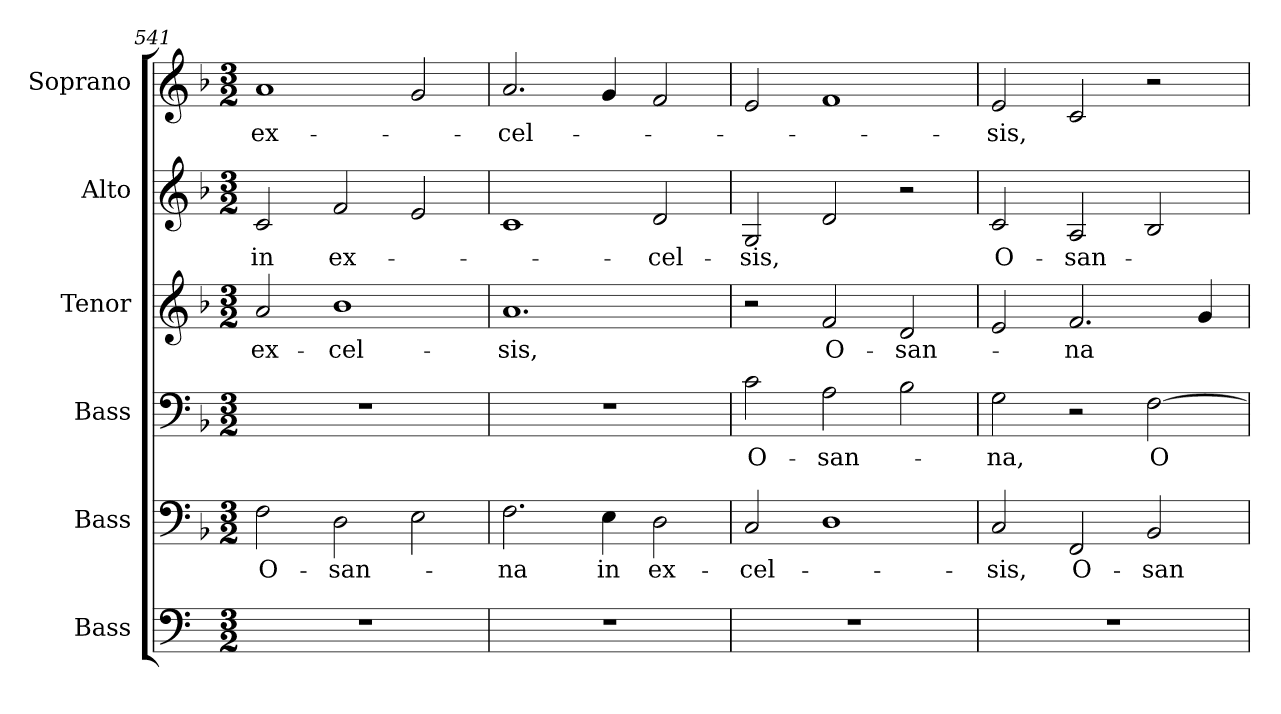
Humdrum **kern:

**kern	**kern	**text	**kern	**text	**kern	**text	**kern	**text	**kern	**text
*part6	*part5	*part5	*part4	*part4	*part3	*part3	*part2	*part2	*part1	*part1
*staff6	*staff5	*staff5	*staff4	*staff4	*staff3	*staff3	*staff2	*staff2	*staff1	*staff1
*I"Bass	*I"Bass	*	*I"Bass	*	*I"Tenor	*	*I"Alto	*	*I"Soprano	*
*I'B.	*I'B.	*	*I'B.	*	*I'T.	*	*I'A.	*	*I'S.	*
*clefF4	*clefF4	*	*clefF4	*	*clefG2	*	*clefG2	*	*clefG2	*
*	*	*	*	*	*ITrd7c12	*	*ITrd7c12	*	*	*
*k[]	*k[b-]	*	*k[b-]	*	*k[b-]	*	*k[b-]	*	*k[b-]	*
*C:	*F:	*	*F:	*	*F:	*	*F:	*	*F:	*
*M3/2	*M3/2	*	*M3/2	*	*M3/2	*	*M3/2	*	*M3/2	*
=541	=541	=541	=541	=541	=541	=541	=541	=541	=541	=541
!LO:N:vis=1	!	!	!	!	!	!	!	!	!	!
!	!	!LO:LY:b:color=#000000	!LO:N:vis=1	!	!	!	!	!	!	!
!	!	!	!	!	!	!LO:LY:b:color=#000000	!	!	!	!
!	!	!	!	!	!	!	!	!LO:LY:b:color=#000000	!	!
!	!	!	!	!	!	!	!	!	!	!LO:LY:b:color=#000000
1.r	2Fi\	O-	1.r	.	2Ai/	ex-	2Ci/	in	1ai	ex-
!	!	!LO:LY:b:color=#000000	!	!	!	!	!	!	!	!
!	!	!	!	!	!	!LO:LY:b:color=#000000	!	!	!	!
!	!	!	!	!	!	!	!	!LO:LY:b:color=#000000	!	!
.	2Di\	-san-	.	.	1B-i	-cel-	2Fi/	ex-	.	.
.	2Ei\	.	.	.	.	.	2Ei/	.	2gi/	.
!!LO:PB:g=z
=542	=542	=542	=542	=542	=542	=542	=542	=542	=542	=542
!LO:N:vis=1	!	!	!	!	!	!	!	!	!	!
!	!	!LO:LY:b:color=#000000	!LO:N:vis=1	!	!	!	!	!	!	!
!	!	!	!	!	!	!LO:LY:b:color=#000000	!	!	!	!
!	!	!	!	!	!	!	!	!	!	!LO:LY:b:color=#000000
1.r	2.Fi\	-na	1.r	.	1.Ai	-sis,	1Ci	.	2.ai/	-cel-
!	!	!LO:LY:b:color=#000000	!	!	!	!	!	!	!	!
.	4Ei\	in	.	.	.	.	.	.	4gi/	.
!	!	!LO:LY:b:color=#000000	!	!	!	!	!	!	!	!
!	!	!	!	!	!	!	!	!LO:LY:b:color=#000000	!	!
.	2Di\	ex-	.	.	.	.	2Di/	-cel-	2fi/	.
=543	=543	=543	=543	=543	=543	=543	=543	=543	=543	=543
!LO:N:vis=1	!	!	!	!	!	!	!	!	!	!
!	!	!LO:LY:b:color=#000000	!	!	!	!	!	!	!	!
!	!	!	!	!LO:LY:b:color=#000000	!	!	!	!	!	!
!	!	!	!	!	!	!	!	!LO:LY:b:color=#000000	!	!
1.r	2Ci/	-cel-	2ci\	O-	2r	.	2GGi/	-sis,	2ei/	.
!	!	!	!	!LO:LY:b:color=#000000	!	!	!	!	!	!
!	!	!	!	!	!	!LO:LY:b:color=#000000	!	!	!	!
.	1Di	.	2Ai\	-san-	2Fi/	O-	2Di/	.	1fi	.
!	!	!	!	!	!	!LO:LY:b:color=#000000	!	!	!	!
.	.	.	2B-i\	.	2Di/	-san-	2r	.	.	.
=544	=544	=544	=544	=544	=544	=544	=544	=544	=544	=544
!LO:N:vis=1	!	!	!	!	!	!	!	!	!	!
!	!	!LO:LY:b:color=#000000	!	!	!	!	!	!	!	!
!	!	!	!	!LO:LY:b:color=#000000	!	!	!	!	!	!
!	!	!	!	!	!	!	!	!LO:LY:b:color=#000000	!	!
!	!	!	!	!	!	!	!	!	!	!LO:LY:b:color=#000000
1.r	2Ci/	-sis,	2Gi\	-na,	2Ei/	.	2Ci/	O-	2ei/	-sis,
!	!	!LO:LY:b:color=#000000	!	!	!	!	!	!	!	!
!	!	!	!	!	!	!LO:LY:b:color=#000000	!	!	!	!
!	!	!	!	!	!	!	!	!LO:LY:b:color=#000000	!	!
.	2FFi/	O-	2r	.	2.Fi/	-na	2AAi/	-san-	2ci/	.
!	!	!LO:LY:b:color=#000000	!	!	!	!	!	!	!	!
!	!	!	!	!LO:LY:b:color=#000000	!	!	!	!	!	!
.	2BB-i/	-san-	[2Fi\	O-	.	.	2BB-i/	.	2r	.
.	.	.	.	.	4Gi/	.	.	.	.	.
=	=	=	=	=	=	=	=	=	=	=
*-	*-	*-	*-	*-	*-	*-	*-	*-	*-	*-
